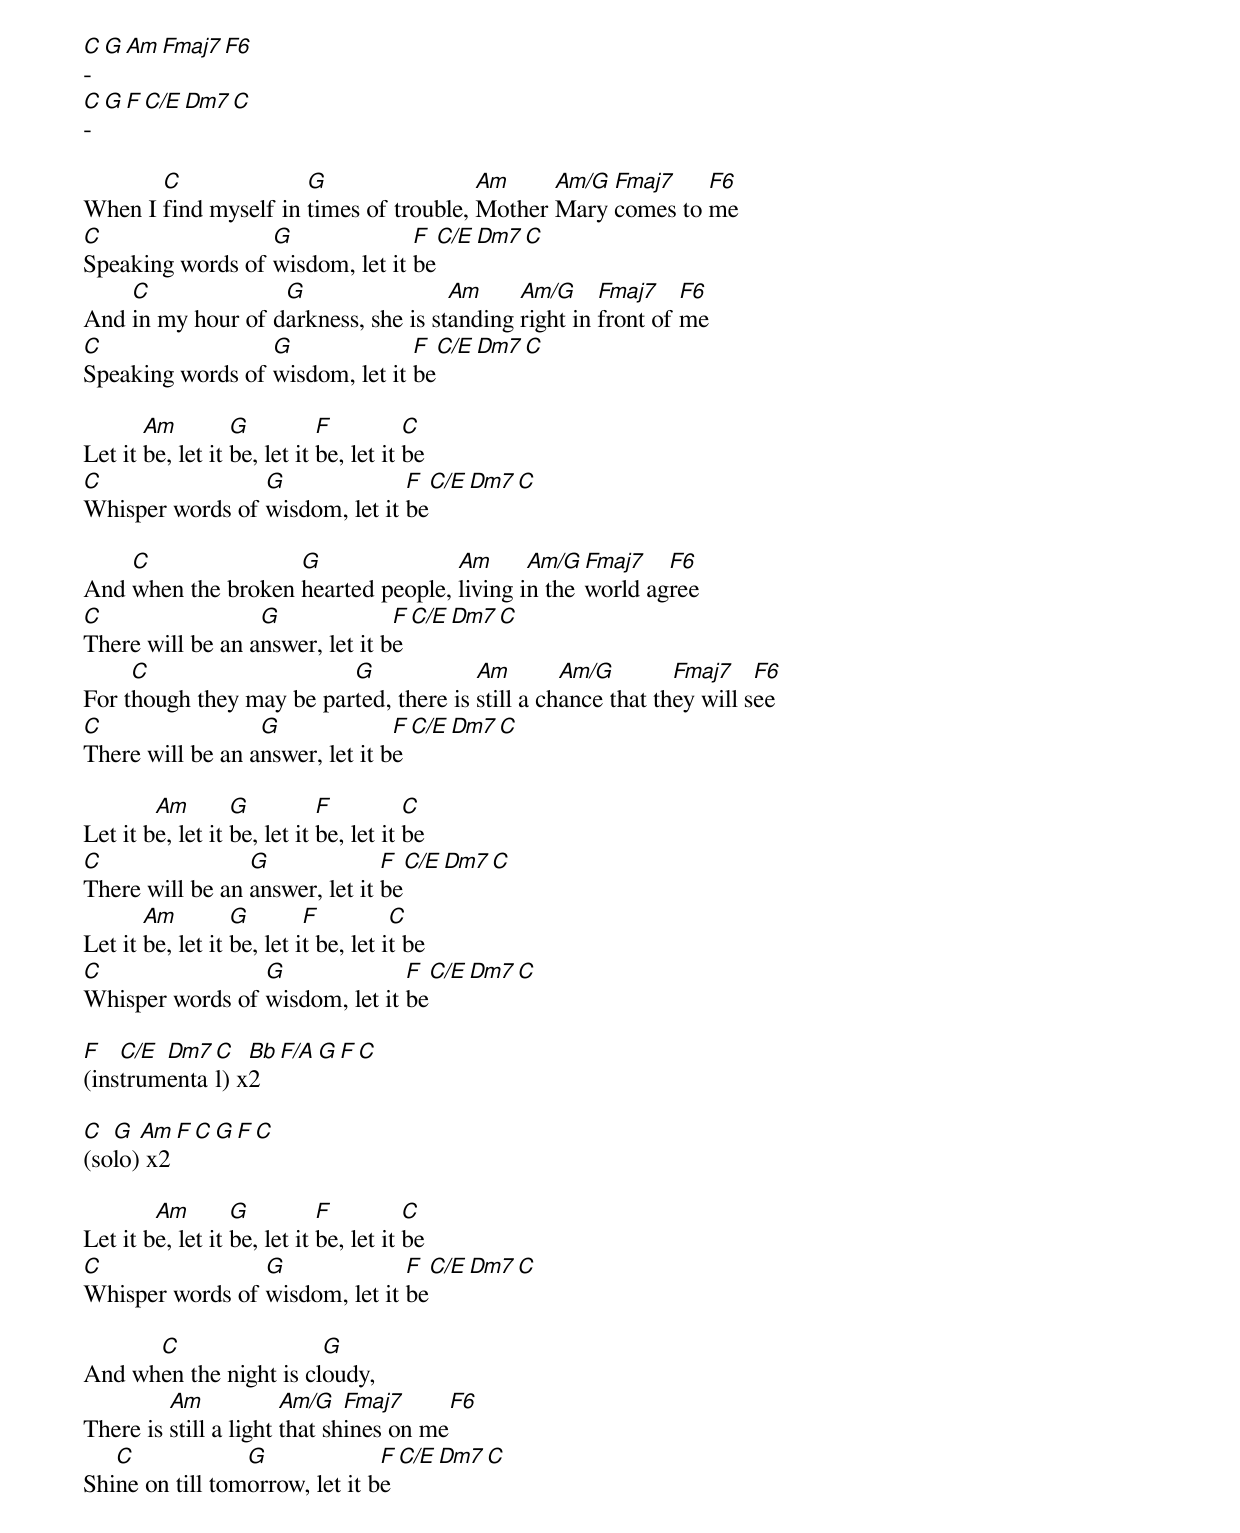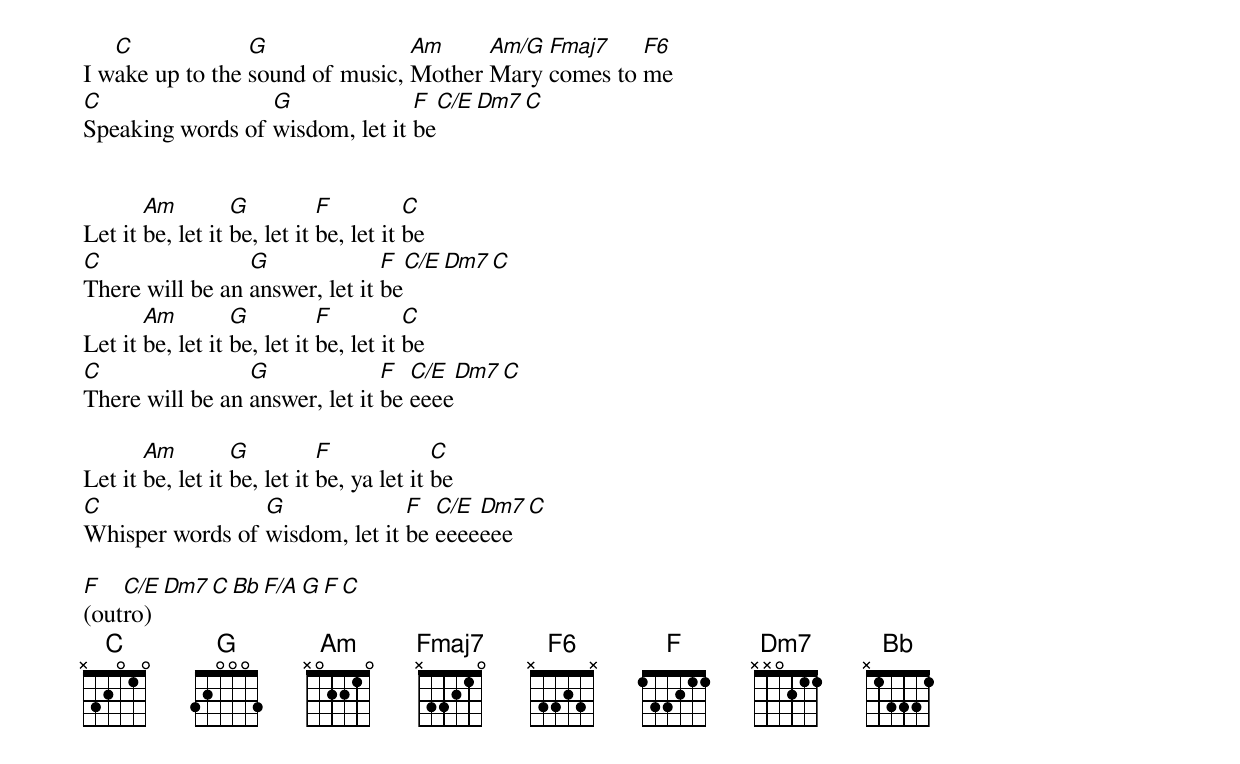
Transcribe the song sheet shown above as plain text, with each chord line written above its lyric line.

C    G    Am   Fmaj7 F6
-
C    G    F   C/E Dm7 C
-

       C              G                 Am     Am/G Fmaj7    F6
When I find myself in times of trouble, Mother Mary comes to me
C                 G              F  C/E Dm7 C
Speaking words of wisdom, let it be
    C              G                 Am     Am/G     Fmaj7    F6
And in my hour of darkness, she is standing right in front of me
C                 G              F  C/E Dm7 C
Speaking words of wisdom, let it be

       Am         G          F          C
Let it be, let it be, let it be, let it be
C                G              F  C/E Dm7 C
Whisper words of wisdom, let it be

    C               G               Am      Am/G  Fmaj7   F6
And when the broken hearted people, living in the world agree
C                 G              F  C/E Dm7 C
There will be an answer, let it be
     C                    G             Am        Am/G        Fmaj7    F6
For though they may be parted, there is still a chance that they will see
C                 G              F  C/E Dm7 C
There will be an answer, let it be

        Am        G          F          C
Let it be, let it be, let it be, let it be
C                G              F  C/E Dm7 C
There will be an answer, let it be
       Am         G        F          C
Let it be, let it be, let it be, let it be
C                G              F  C/E Dm7 C
Whisper words of wisdom, let it be

F   C/E Dm7 C   Bb F/A G    F    C
(instrumental) x2

C  G  Am  F  C  G  F  C
(solo) x2

        Am        G          F          C
Let it be, let it be, let it be, let it be
C                G              F  C/E Dm7 C
Whisper words of wisdom, let it be

      C                 G
And when the night is cloudy,
         Am            Am/G   Fmaj7     F6
There is still a light that shines on me
   C             G              F  C/E Dm7 C
Shine on till tomorrow, let it be
   C             G               Am     Am/G Fmaj7    F6
I wake up to the sound of music, Mother Mary comes to me
C                 G              F  C/E Dm7 C
Speaking words of wisdom, let it be


       Am         G          F          C
Let it be, let it be, let it be, let it be
C                G              F  C/E Dm7 C
There will be an answer, let it be
       Am         G          F          C
Let it be, let it be, let it be, let it be
C                G              F  C/E Dm7 C
There will be an answer, let it be eeee

       Am         G          F             C
Let it be, let it be, let it be, ya let it be
C                G              F  C/E Dm7 C
Whisper words of wisdom, let it be eeeeeee

F   C/E Dm7 C   Bb F/A G    F    C
(outro)
